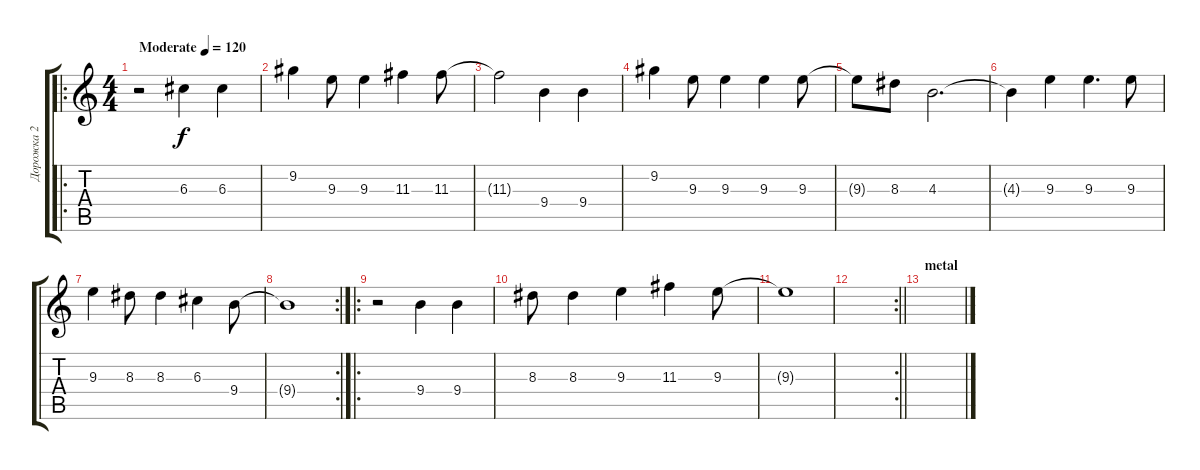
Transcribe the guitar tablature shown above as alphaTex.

\track ("Дорожка 2" "Дорожка 2") {instrument distortionguitar}
\staff {score tabs}
\tuning (E4 B3 G3 D3 A2 E2) {hide}
\ro
\ts (4 4)
\tempo (120 "Moderate")
\clef g2
\ks c
r.2{dy f instrument distortionguitar} 6.3.4 6.3.4 |
9.2.4 9.3.8 9.3.4 11.3.4 11.3.8 |
11.3{t}.2 9.4.4 9.4.4 |
9.2.4 9.3.8 9.3.4 9.3.4 9.3.8 |
9.3{t}.8 8.3.8 4.3.2{d} |
4.3{t}.4 9.3.4 9.3.4{d} 9.3.8 |
9.3.4 8.3.8 8.3.4 6.3.4 9.4.8 |
\rc 2
9.4{t}.1 |
\ro
r.2 9.4.4 9.4.4 |
8.3.8 8.3.4 9.3.4 11.3.4 9.3.8 |
9.3{t}.1 |
\rc 2
\barLineRight lightlight
|
\section ("" "metal")
